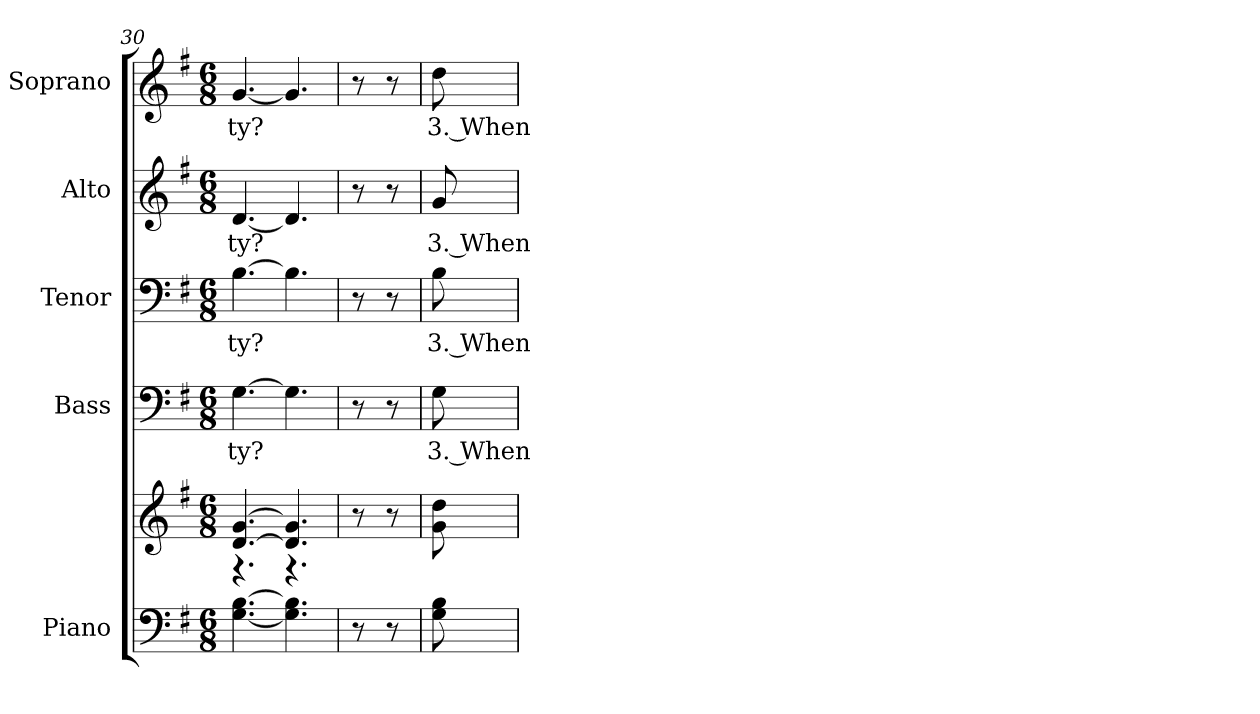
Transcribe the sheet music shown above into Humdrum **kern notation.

**kern	**kern	**kern	**text	**kern	**text	**kern	**text	**kern	**text
*part5	*part5	*part4	*part4	*part3	*part3	*part2	*part2	*part1	*part1
*staff6	*staff5	*staff4	*staff4	*staff3	*staff3	*staff2	*staff2	*staff1	*staff1
*I"Piano	*	*I"Bass	*	*I"Tenor	*	*I"Alto	*	*I"Soprano	*
*I'Pno.	*	*I'B.	*	*I'T.	*	*I'A.	*	*I'S.	*
*clefF4	*clefG2	*clefF4	*	*clefF4	*	*clefG2	*	*clefG2	*
*k[f#]	*k[f#]	*k[f#]	*	*k[f#]	*	*k[f#]	*	*k[f#]	*
*G:	*G:	*G:	*	*G:	*	*G:	*	*G:	*
*M6/8	*M6/8	*M6/8	*	*M6/8	*	*M6/8	*	*M6/8	*
=30	=30	=30	=30	=30	=30	=30	=30	=30	=30
*	*^	*	*	*	*	*	*	*	*
!	!	!	!	!LO:LY:b:color=#000000	!	!	!	!	!	!
!	!	!	!	!	!	!LO:LY:b:color=#000000	!	!	!	!
!	!	!	!	!	!	!	!	!LO:LY:b:color=#000000	!	!
!	!	!	!	!	!	!	!	!	!	!LO:LY:b:color=#000000
[<4.Gi\ [>4.Bi	[>4.di/ [>4.gi	4.r	[>4.Gi\	-ty?	[>4.Bi\	-ty?	[<4.di/	-ty?	[<4.gi/	-ty?
4.Gi\] 4.Bi]	4.di/] 4.gi]	4.r	4.Gi\]	.	4.Bi\]	.	4.di/]	.	4.gi/]	.
*	*v	*v	*	*	*	*	*	*	*	*
!!LO:PB:g=z
=31	=31	=31	=31	=31	=31	=31	=31	=31	=31
8r	8r	8r	.	8r	.	8r	.	8r	.
8r	8r	8r	.	8r	.	8r	.	8r	.
=32	=32	=32	=32	=32	=32	=32	=32	=32	=32
!	!	!	!LO:LY:b:color=#000000	!	!	!	!	!	!
!	!	!	!	!	!LO:LY:b:color=#000000	!	!	!	!
!	!	!	!	!	!	!	!LO:LY:b:color=#000000	!	!
!	!	!	!	!	!	!	!	!	!LO:LY:b:color=#000000
8Gi\ 8Bi	8gi\ 8ddi	8Gi\	3. When	8Bi\	3. When	8gi/	3. When	8ddi\	3. When
=	=	=	=	=	=	=	=	=	=
*-	*-	*-	*-	*-	*-	*-	*-	*-	*-
